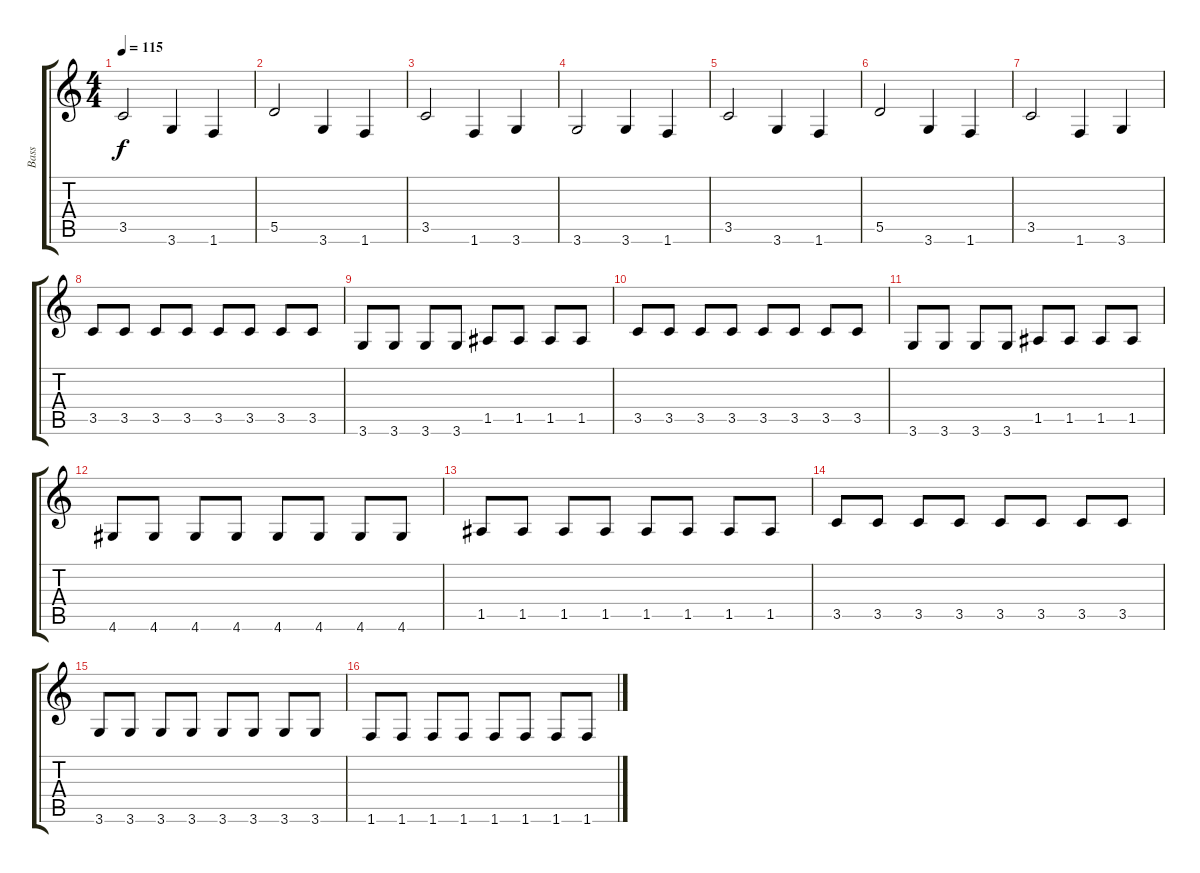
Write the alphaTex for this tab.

\track ("Bass" "Bass") {instrument electricbassfinger}
\staff {score tabs}
\tuning (E4 B3 G3 D3 A2 E2) {hide}
\ts (4 4)
\tempo 115
\clef g2
\ks c
3.5.2{dy f} 3.6.4 1.6.4 |
5.5.2 3.6.4 1.6.4 |
3.5.2 1.6.4 3.6.4 |
3.6.2 3.6.4 1.6.4 |
3.5.2 3.6.4 1.6.4 |
5.5.2 3.6.4 1.6.4 |
3.5.2 1.6.4 3.6.4 |
3.5.8 3.5.8 3.5.8 3.5.8 3.5.8 3.5.8 3.5.8 3.5.8 |
3.6.8 3.6.8 3.6.8 3.6.8 1.5.8 1.5.8 1.5.8 1.5.8 |
3.5.8 3.5.8 3.5.8 3.5.8 3.5.8 3.5.8 3.5.8 3.5.8 |
3.6.8 3.6.8 3.6.8 3.6.8 1.5.8 1.5.8 1.5.8 1.5.8 |
4.6.8 4.6.8 4.6.8 4.6.8 4.6.8 4.6.8 4.6.8 4.6.8 |
1.5.8 1.5.8 1.5.8 1.5.8 1.5.8 1.5.8 1.5.8 1.5.8 |
3.5.8 3.5.8 3.5.8 3.5.8 3.5.8 3.5.8 3.5.8 3.5.8 |
3.6.8 3.6.8 3.6.8 3.6.8 3.6.8 3.6.8 3.6.8 3.6.8 |
1.6.8 1.6.8 1.6.8 1.6.8 1.6.8 1.6.8 1.6.8 1.6.8
